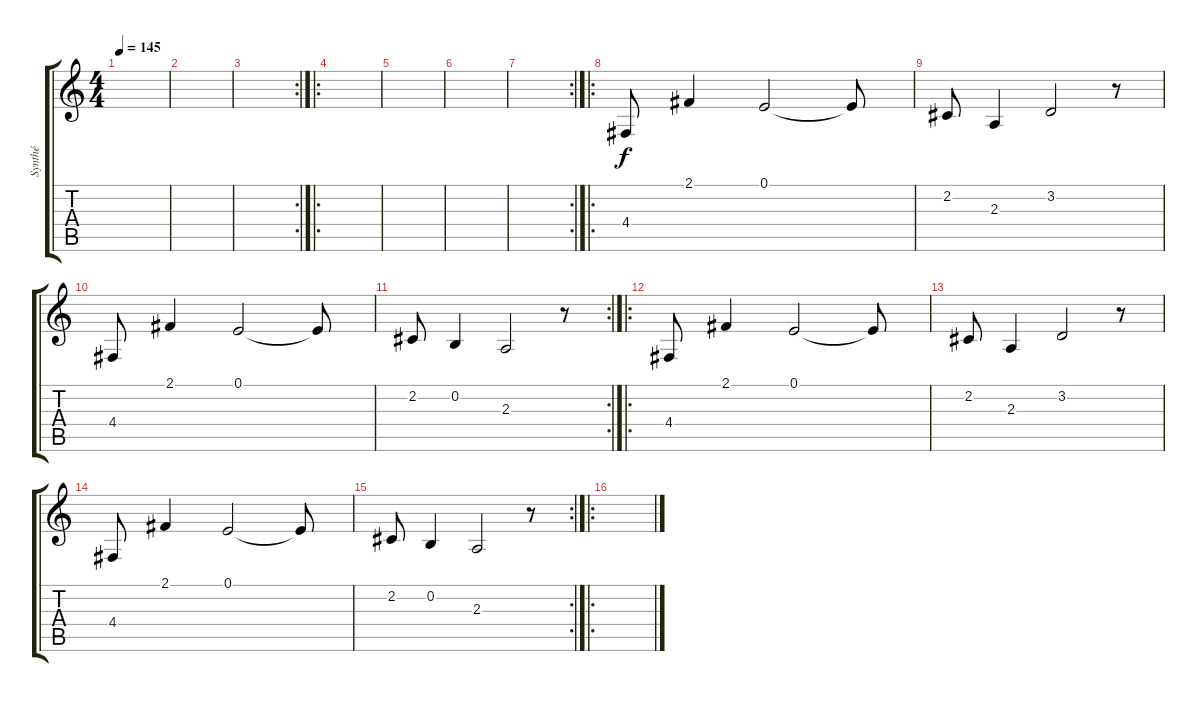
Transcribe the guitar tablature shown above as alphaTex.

\track ("Synthé" "Synthé") {instrument lead1square}
\staff {score tabs}
\tuning (E4 B3 G3 D3 A2 E2) {hide}
\ts (4 4)
\tempo 145
\clef g2
\ks c
|
|
\rc 2
|
\ro
|
|
|
\rc 2
|
\ro
4.4.8 2.1.4 0.1.2 0.1{t}.8 |
2.2.8 2.3.4 3.2.2 r.8 |
4.4.8 2.1.4 0.1.2 0.1{t}.8 |
\rc 2
2.2.8 0.2.4 2.3.2 r.8 |
\ro
4.4.8 2.1.4 0.1.2 0.1{t}.8 |
2.2.8 2.3.4 3.2.2 r.8 |
4.4.8 2.1.4 0.1.2 0.1{t}.8 |
\rc 2
2.2.8 0.2.4 2.3.2 r.8 |
\ro
